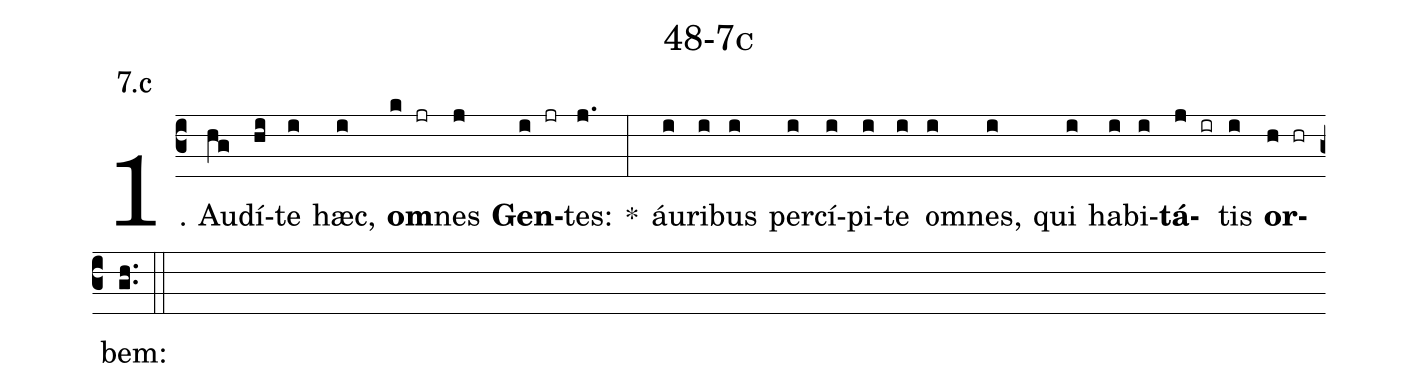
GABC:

name: 48-7c;
annotation: 7.c;
%%
(c3)1. Au(hg)dí(hi)te(i) hæc,(i) <b>om</b>(k jr)nes(j) <b>Gen</b>(i jr)tes:(j.) *(:) áu(i)ri(i)bus(i) per(i)cí(i)pi(i)te(i) om(i)nes,(i) qui(i) ha(i)bi(i)<b>tá</b>(j ir)tis(i) <b>or</b>(h hr)bem:(gh..) (::)
